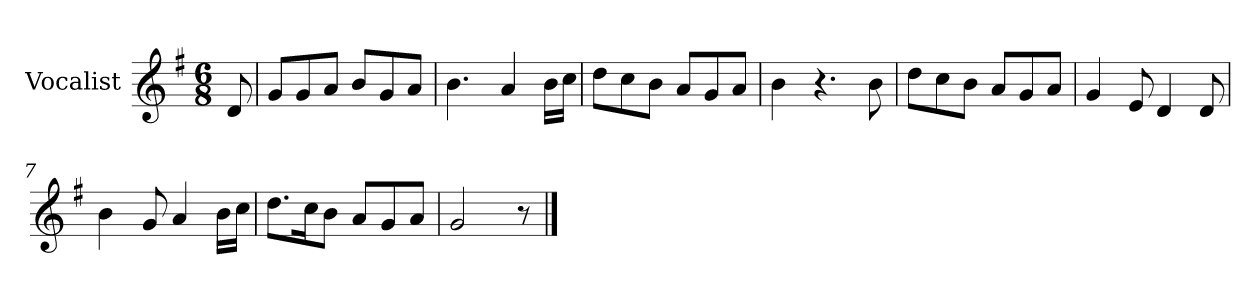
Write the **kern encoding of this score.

**kern
*part1
*staff1
*I"Vocalist
*k[f#]
*G:
*M6/8
=
8d
=1
8gL
8g
8aJ
8bL
8g
8aJ
=2
4.b
4a
16bLL
16ccJJ
=3
8ddL
8cc
8bJ
8aL
8g
8aJ
=4
4b
4.r
8b
=5
8ddL
8cc
8bJ
8aL
8g
8aJ
=6
4g
8e
4d
8d
=7
4b
8g
4a
16bLL
16ccJJ
=8
8.ddL
16ccK
8bJ
8aL
8g
8aJ
=9
2g
8r
==
*-
